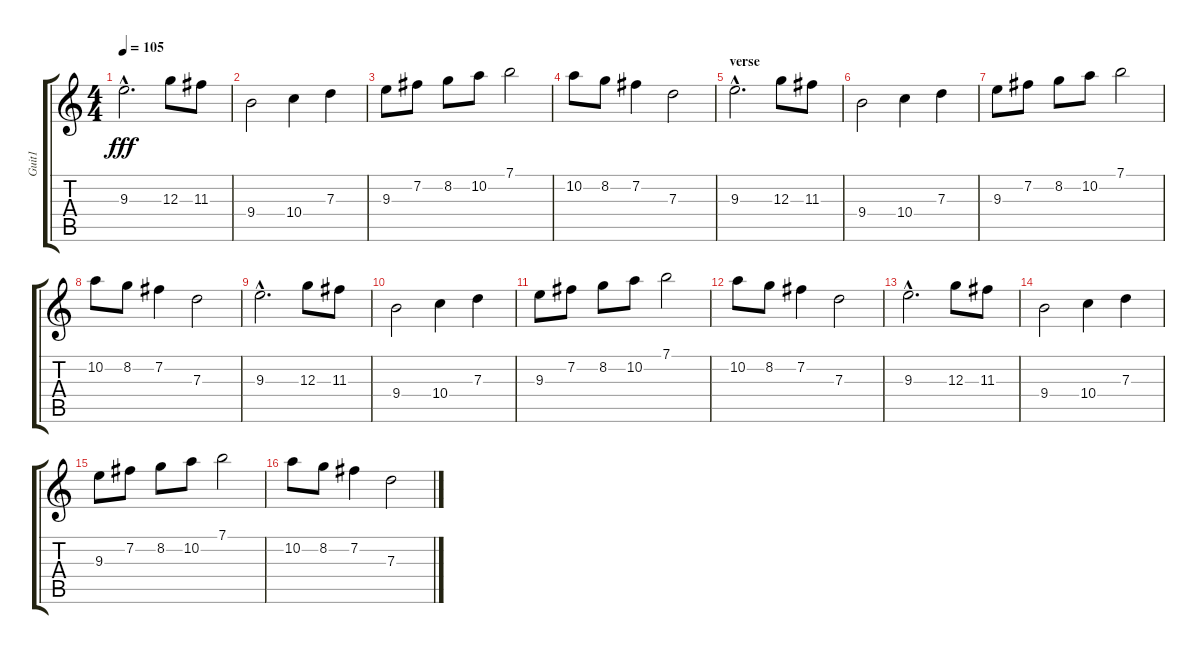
\track ("Guit1" "Guit1") {instrument electricguitarclean}
\staff {score tabs}
\tuning (E4 B3 G3 D3 A2 E2) {hide}
\ts (4 4)
\tempo 105
\clef g2
\ks c
9.3{hac}.2{d dy fff} 12.3.8 11.3.8 |
9.4.2 10.4.4 7.3.4 |
9.3.8 7.2.8 8.2.8 10.2.8 7.1.2 |
10.2.8 8.2.8 7.2.4 7.3.2 |
\section ("" "verse")
9.3{hac}.2{d} 12.3.8 11.3.8 |
9.4.2 10.4.4 7.3.4 |
9.3.8 7.2.8 8.2.8 10.2.8 7.1.2 |
10.2.8 8.2.8 7.2.4 7.3.2 |
9.3{hac}.2{d} 12.3.8 11.3.8 |
9.4.2 10.4.4 7.3.4 |
9.3.8 7.2.8 8.2.8 10.2.8 7.1.2 |
10.2.8 8.2.8 7.2.4 7.3.2 |
9.3{hac}.2{d} 12.3.8 11.3.8 |
9.4.2 10.4.4 7.3.4 |
9.3.8 7.2.8 8.2.8 10.2.8 7.1.2 |
10.2.8 8.2.8 7.2.4 7.3.2
